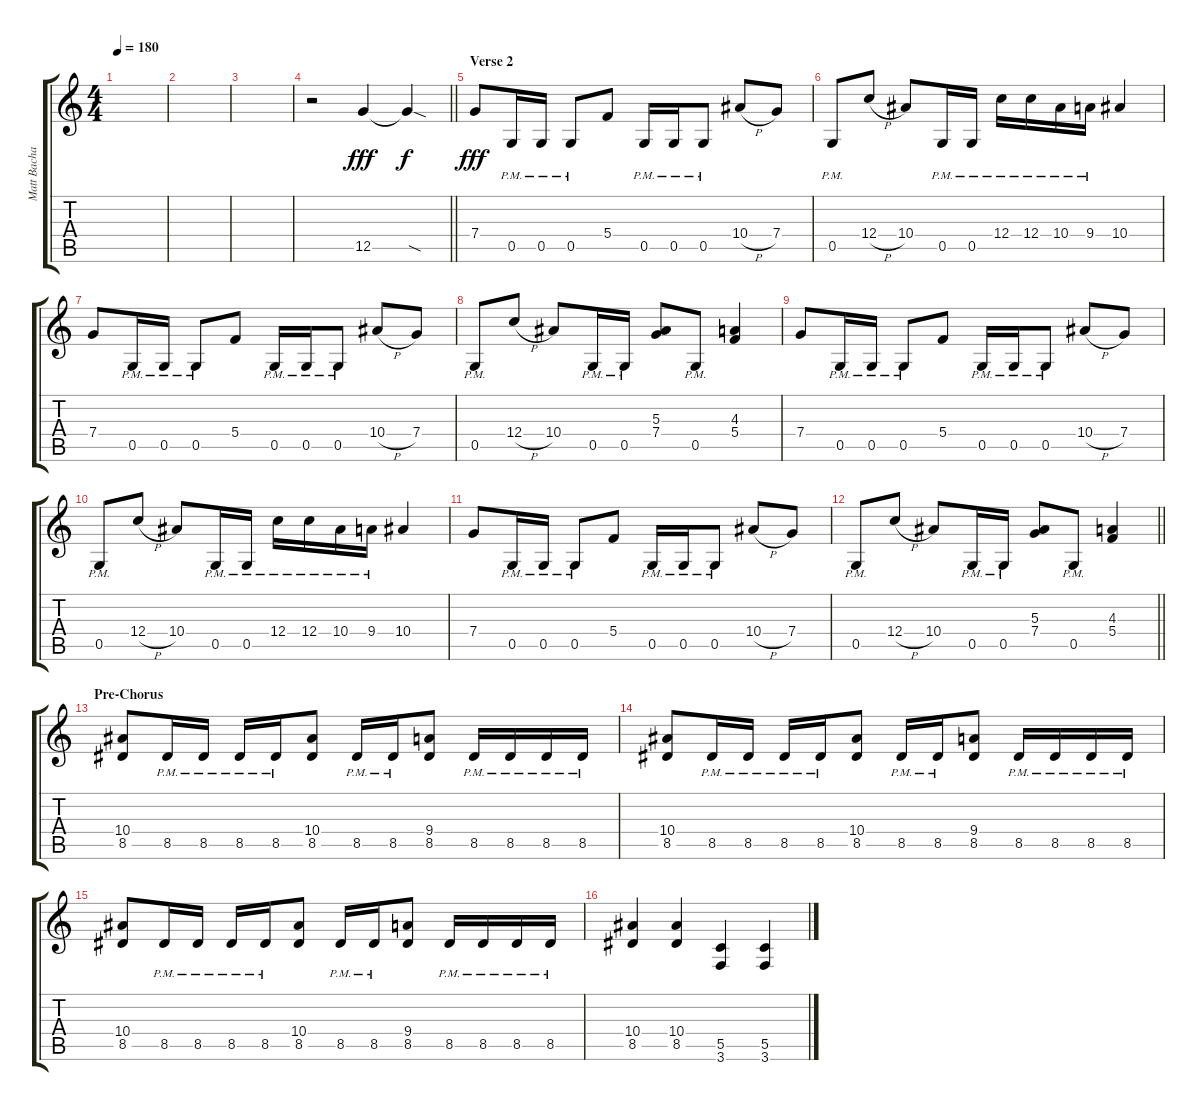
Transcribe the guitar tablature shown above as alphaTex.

\track ("Matt Bachand" "Matt Bacha") {instrument distortionguitar}
\staff {score tabs}
\tuning (D4 A3 F3 C3 G2 D2) {hide}
\ts (4 4)
\tempo 180
\clef g2
\ks c
|
|
|
\barLineRight lightlight
r.2 12.5.4{dy fff} 12.5{sod t}.4{dy f} |
\section ("" "Verse 2")
7.4.8{dy fff} 0.5{pm}.16 0.5{pm}.16 0.5{pm}.8 5.4.8 0.5{pm}.16 0.5{pm}.16 0.5{pm}.8 10.4{h}.8 7.4.8 |
0.5{pm}.8 12.4{h}.8 10.4.8 0.5{pm}.16 0.5{pm}.16 12.4{pm}.16 12.4{pm}.16 10.4{pm}.16 9.4{pm}.16 10.4.4 |
7.4.8 0.5{pm}.16 0.5{pm}.16 0.5{pm}.8 5.4.8 0.5{pm}.16 0.5{pm}.16 0.5{pm}.8 10.4{h}.8 7.4.8 |
0.5{pm}.8 12.4{h}.8 10.4.8 0.5{pm}.16 0.5{pm}.16 (5.3 7.4).8 0.5{pm}.8 (4.3 5.4).4 |
7.4.8 0.5{pm}.16 0.5{pm}.16 0.5{pm}.8 5.4.8 0.5{pm}.16 0.5{pm}.16 0.5{pm}.8 10.4{h}.8 7.4.8 |
0.5{pm}.8 12.4{h}.8 10.4.8 0.5{pm}.16 0.5{pm}.16 12.4{pm}.16 12.4{pm}.16 10.4{pm}.16 9.4{pm}.16 10.4.4 |
7.4.8 0.5{pm}.16 0.5{pm}.16 0.5{pm}.8 5.4.8 0.5{pm}.16 0.5{pm}.16 0.5{pm}.8 10.4{h}.8 7.4.8 |
\barLineRight lightlight
0.5{pm}.8 12.4{h}.8 10.4.8 0.5{pm}.16 0.5{pm}.16 (5.3 7.4).8 0.5{pm}.8 (4.3 5.4).4 |
\section ("" "Pre-Chorus")
(10.4 8.5).8 8.5{pm}.16 8.5{pm}.16 8.5{pm}.16 8.5{pm}.16 (10.4 8.5).8 8.5{pm}.16 8.5{pm}.16 (9.4 8.5).8 8.5{pm}.16 8.5{pm}.16 8.5{pm}.16 8.5{pm}.16 |
(10.4 8.5).8 8.5{pm}.16 8.5{pm}.16 8.5{pm}.16 8.5{pm}.16 (10.4 8.5).8 8.5{pm}.16 8.5{pm}.16 (9.4 8.5).8 8.5{pm}.16 8.5{pm}.16 8.5{pm}.16 8.5{pm}.16 |
(10.4 8.5).8 8.5{pm}.16 8.5{pm}.16 8.5{pm}.16 8.5{pm}.16 (10.4 8.5).8 8.5{pm}.16 8.5{pm}.16 (9.4 8.5).8 8.5{pm}.16 8.5{pm}.16 8.5{pm}.16 8.5{pm}.16 |
(10.4 8.5).4 (10.4 8.5).4 (5.5 3.6).4 (5.5 3.6).4
